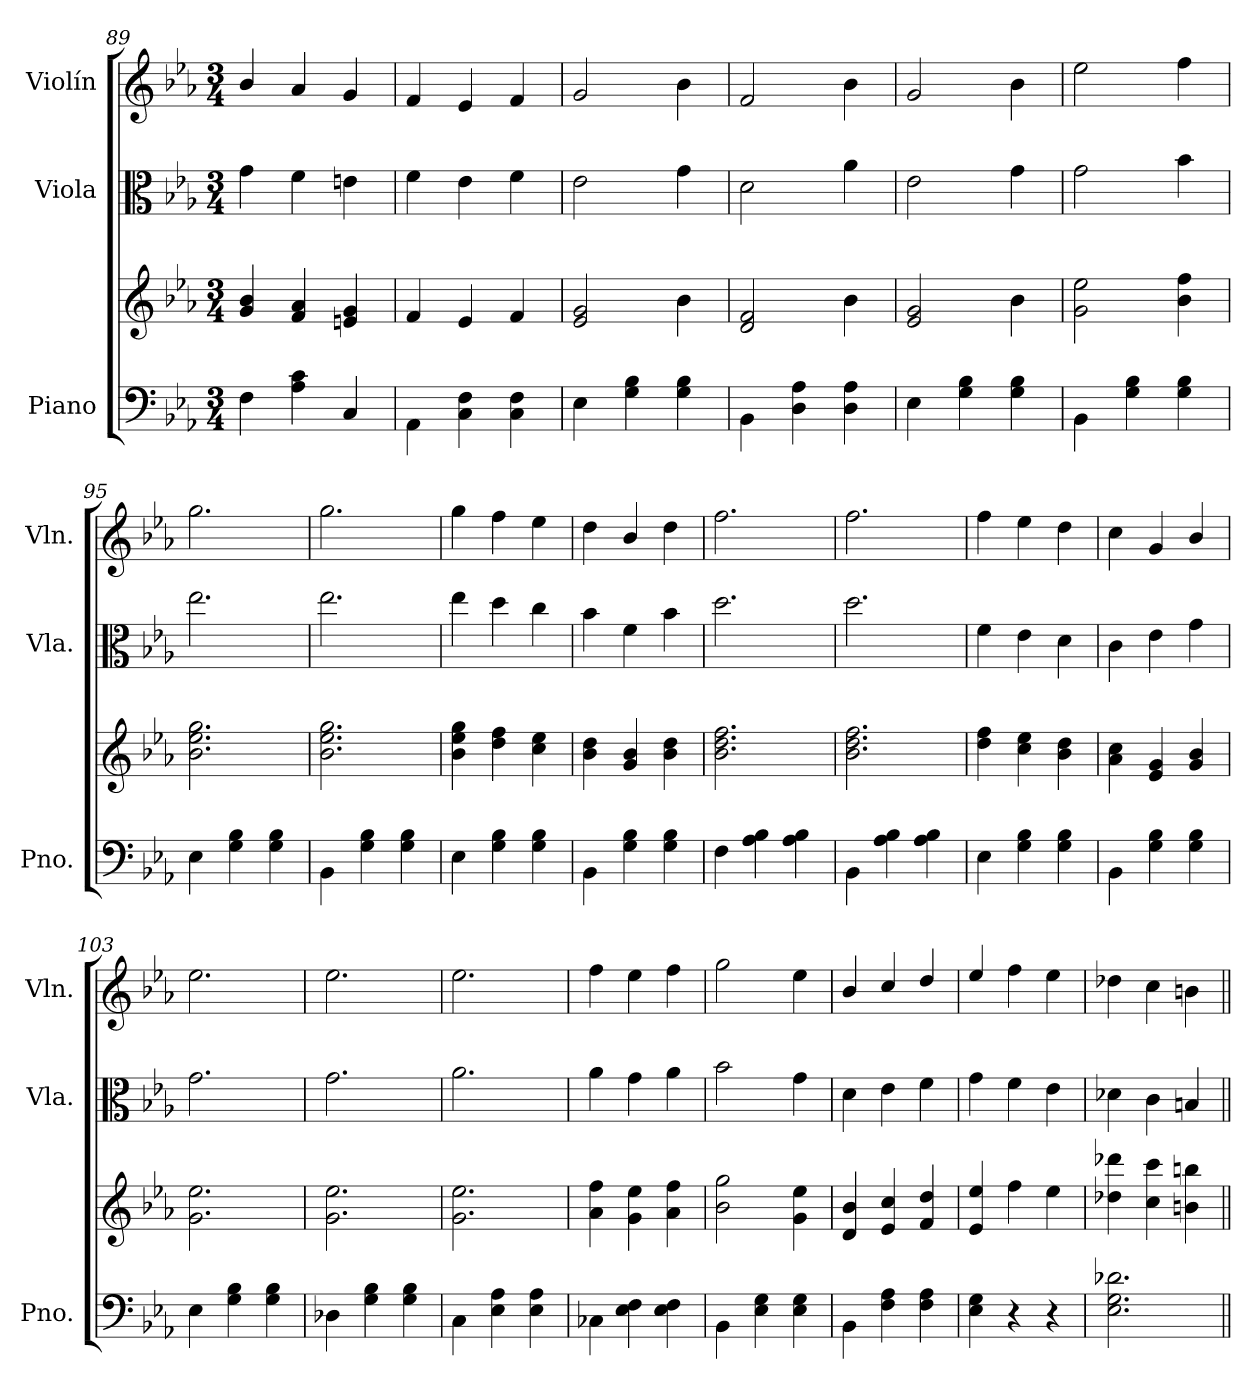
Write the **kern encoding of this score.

**kern	**kern	**kern	**kern
*part3	*part3	*part2	*part1
*staff4	*staff3	*staff2	*staff1
*I"Piano	*	*I"Viola	*I"Violín
*I'Pno.	*	*I'Vla.	*I'Vln.
*clefF4	*clefG2	*clefC3	*clefG2
*k[b-e-a-]	*k[b-e-a-]	*k[b-e-a-]	*k[b-e-a-]
*M3/4	*M3/4	*M3/4	*M3/4
=89	=89	=89	=89
4F\	4g/ 4b-/	4g\	4b-/
4A-\ 4c\	4f/ 4a-/	4f\	4a-/
4C/	4en/ 4g/	4en\	4g/
=90	=90	=90	=90
4AA-\	4f/	4f\	4f/
4C\ 4F\	4e-/	4e-\	4e-/
4C\ 4F\	4f/	4f\	4f/
=91	=91	=91	=91
4E-\	2e-/ 2g/	2e-\	2g/
4G\ 4B-\	.	.	.
4G\ 4B-\	4b-\	4g\	4b-\
=92	=92	=92	=92
4BB-\	2d/ 2f/	2d\	2f/
4D\ 4A-\	.	.	.
4D\ 4A-\	4b-\	4a-\	4b-\
=93	=93	=93	=93
4E-\	2e-/ 2g/	2e-\	2g/
4G\ 4B-\	.	.	.
4G\ 4B-\	4b-\	4g\	4b-\
=94	=94	=94	=94
4BB-\	2g\ 2ee-\	2g\	2ee-\
4G\ 4B-\	.	.	.
4G\ 4B-\	4b-\ 4ff\	4b-\	4ff\
=95	=95	=95	=95
4E-\	2.b-\ 2.ee-\ 2.gg\	2.ee-\	2.gg\
4G\ 4B-\	.	.	.
4G\ 4B-\	.	.	.
=96	=96	=96	=96
4BB-\	2.b-\ 2.ee-\ 2.gg\	2.ee-\	2.gg\
4G\ 4B-\	.	.	.
4G\ 4B-\	.	.	.
!!LO:LB:g=z
=97	=97	=97	=97
4E-\	4b-\ 4ee-\ 4gg\	4ee-\	4gg\
4G\ 4B-\	4dd\ 4ff\	4dd\	4ff\
4G\ 4B-\	4cc\ 4ee-\	4cc\	4ee-\
=98	=98	=98	=98
4BB-\	4b-\ 4dd\	4b-\	4dd\
4G\ 4B-\	4g/ 4b-/	4f\	4b-/
4G\ 4B-\	4b-\ 4dd\	4b-\	4dd\
=99	=99	=99	=99
4F\	2.b-\ 2.dd\ 2.ff\	2.dd\	2.ff\
4A-\ 4B-\	.	.	.
4A-\ 4B-\	.	.	.
=100	=100	=100	=100
4BB-\	2.b-\ 2.dd\ 2.ff\	2.dd\	2.ff\
4A-\ 4B-\	.	.	.
4A-\ 4B-\	.	.	.
=101	=101	=101	=101
4E-\	4dd\ 4ff\	4f\	4ff\
4G\ 4B-\	4cc\ 4ee-\	4e-\	4ee-\
4G\ 4B-\	4b-\ 4dd\	4d\	4dd\
=102	=102	=102	=102
4BB-\	4a-\ 4cc\	4c\	4cc\
4G\ 4B-\	4e-/ 4g/	4e-\	4g/
4G\ 4B-\	4g/ 4b-/	4g\	4b-/
=103	=103	=103	=103
4E-\	2.g\ 2.ee-\	2.g\	2.ee-\
4G\ 4B-\	.	.	.
4G\ 4B-\	.	.	.
=104	=104	=104	=104
4D-X\	2.g\ 2.ee-\	2.g\	2.ee-\
4G\ 4B-\	.	.	.
4G\ 4B-\	.	.	.
=105	=105	=105	=105
4C\	2.g\ 2.ee-\	2.a-\	2.ee-\
4E-\ 4A-\	.	.	.
4E-\ 4A-\	.	.	.
=106	=106	=106	=106
4C-X\	4a-\ 4ff\	4a-\	4ff\
4E-\ 4F\	4g\ 4ee-\	4g\	4ee-\
4E-\ 4F\	4a-\ 4ff\	4a-\	4ff\
!!LO:LB:g=z
=107	=107	=107	=107
4BB-\	2b-\ 2gg\	2b-\	2gg\
4E-\ 4G\	.	.	.
4E-\ 4G\	4g\ 4ee-\	4g\	4ee-\
=108	=108	=108	=108
4BB-\	4d/ 4b-/	4d\	4b-/
4F\ 4A-\	4e-/ 4cc/	4e-\	4cc/
4F\ 4A-\	4f/ 4dd/	4f\	4dd/
=109	=109	=109	=109
4E-\ 4G\	4e-/ 4ee-/	4g\	4ee-/
4r	4ff\	4f\	4ff\
4r	4ee-\	4e-\	4ee-\
=110	=110	=110	=110
2.E-\ 2.G\ 2.d-X\	4dd-X\ 4ddd-X\	4d-X\	4dd-X\
.	4cc\ 4ccc\	4c\	4cc\
.	4bn\ 4bbn\	4Bn/	4bn\
=||	=||	=||	=||
*-	*-	*-	*-
